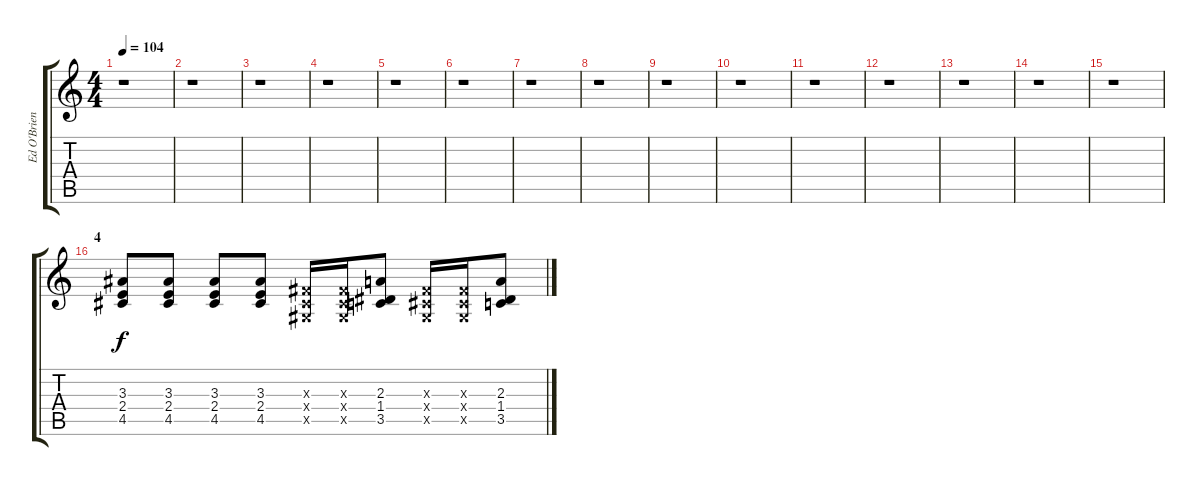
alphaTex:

\track ("Ed O'Brien" "Ed O'Brien") {instrument overdrivenguitar}
\staff {score tabs}
\tuning (E4 B3 G3 D3 A2 E2) {hide}
\ts (4 4)
\tempo 104
\clef g2
\ks c
r.1{dy f} |
r.1 |
r.1 |
r.1 |
r.1 |
r.1 |
r.1 |
r.1 |
r.1 |
r.1 |
r.1 |
r.1 |
r.1 |
r.1 |
r.1 |
\section ("" "4")
(3.3 2.4 4.5).8 (3.3 2.4 4.5).8 (3.3 2.4 4.5).8 (3.3 2.4 4.5).8 (-1.3{x} -1.4{x} -1.5{x}).16 (-1.3{x} -1.4{x} -1.5{x}).16 (2.3 1.4 3.5).8 (-1.3{x} -1.4{x} -1.5{x}).16 (-1.3{x} -1.4{x} -1.5{x}).16 (2.3 1.4 3.5).8
